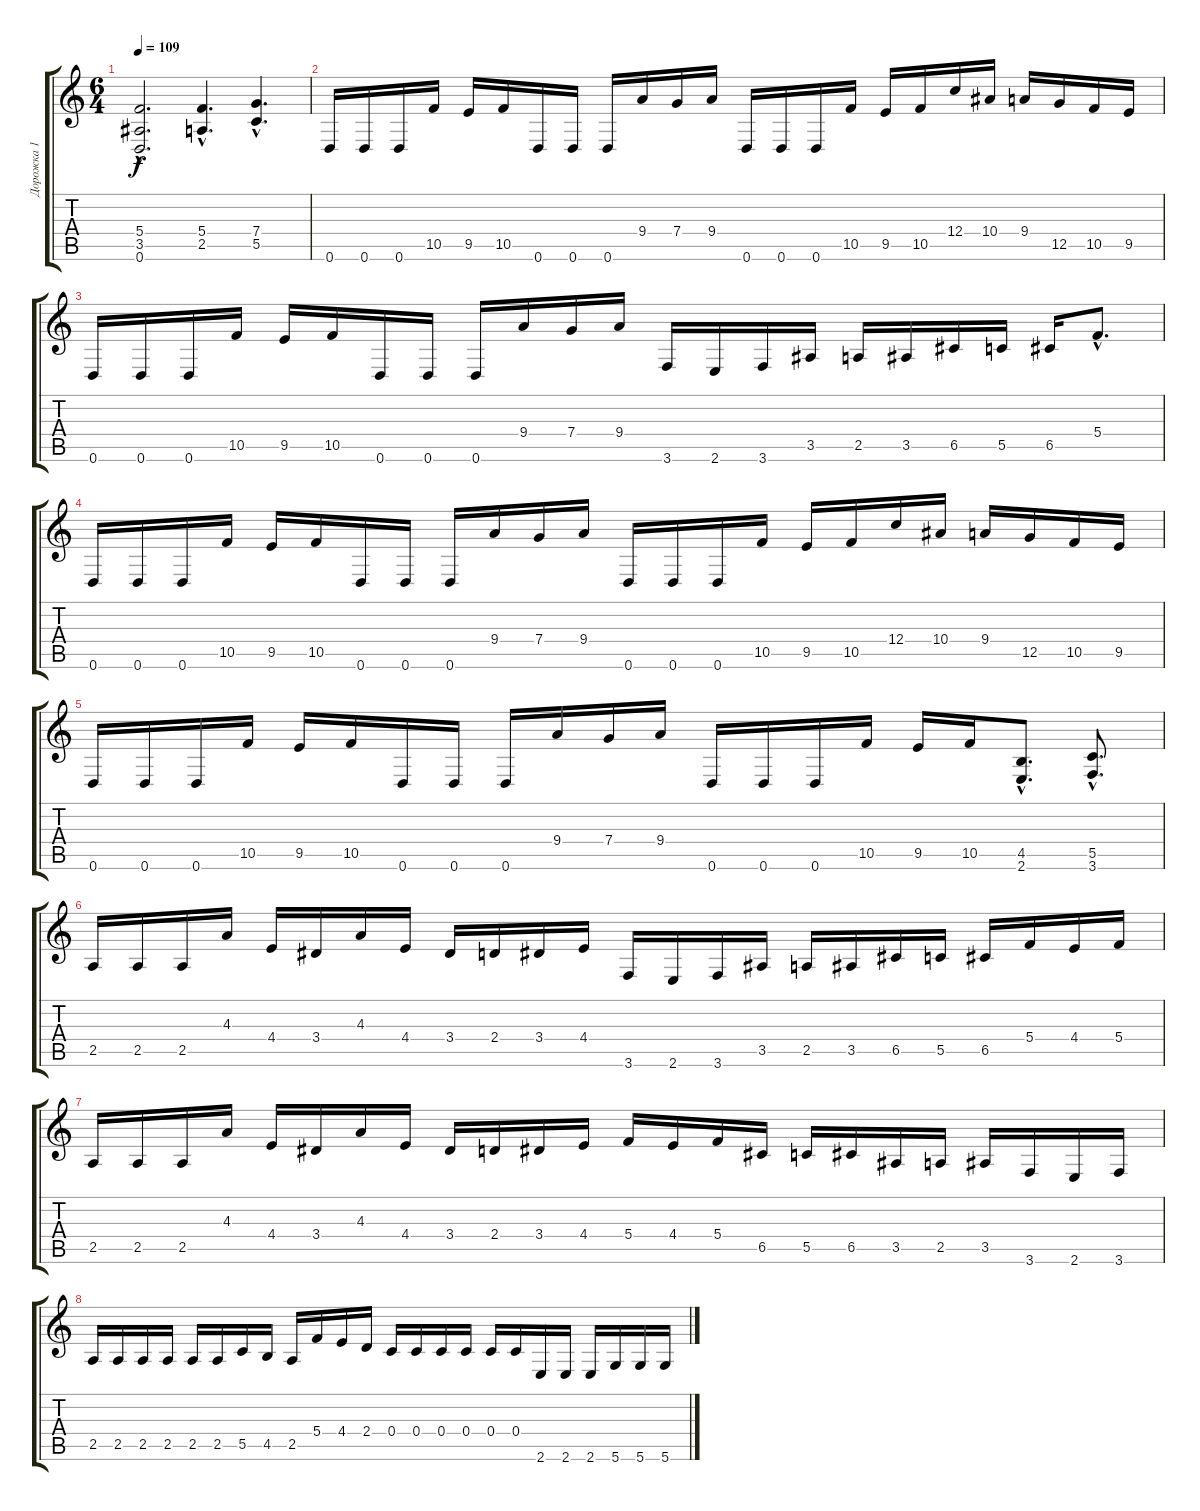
\track ("Дорожка 1" "Дорожка 1") {instrument distortionguitar}
\staff {score tabs}
\tuning (D4 A3 F3 C3 G2 D2) {hide}
\ts (6 4)
\tempo 109
\clef g2
\ks c
(5.4{hac} 3.5{hac} 0.6{hac}).2{d dy f} (5.4{hac} 2.5{hac}).4{d} (7.4{hac} 5.5{hac}).4{d} |
0.6.16 0.6.16 0.6.16 10.5.16 9.5.16 10.5.16 0.6.16 0.6.16 0.6.16 9.4.16 7.4.16 9.4.16 0.6.16 0.6.16 0.6.16 10.5.16 9.5.16 10.5.16 12.4.16 10.4.16 9.4.16 12.5.16 10.5.16 9.5.16 |
0.6.16 0.6.16 0.6.16 10.5.16 9.5.16 10.5.16 0.6.16 0.6.16 0.6.16 9.4.16 7.4.16 9.4.16 3.6.16 2.6.16 3.6.16 3.5.16 2.5.16 3.5.16 6.5.16 5.5.16 6.5.16 5.4{hac}.8{d} |
0.6.16 0.6.16 0.6.16 10.5.16 9.5.16 10.5.16 0.6.16 0.6.16 0.6.16 9.4.16 7.4.16 9.4.16 0.6.16 0.6.16 0.6.16 10.5.16 9.5.16 10.5.16 12.4.16 10.4.16 9.4.16 12.5.16 10.5.16 9.5.16 |
0.6.16 0.6.16 0.6.16 10.5.16 9.5.16 10.5.16 0.6.16 0.6.16 0.6.16 9.4.16 7.4.16 9.4.16 0.6.16 0.6.16 0.6.16 10.5.16 9.5.16 10.5.16 (4.5{hac} 2.6{hac}).8{d} (5.5{hac} 3.6{hac}).8{d} |
2.5.16 2.5.16 2.5.16 4.3.16 4.4.16 3.4.16 4.3.16 4.4.16 3.4.16 2.4.16 3.4.16 4.4.16 3.6.16 2.6.16 3.6.16 3.5.16 2.5.16 3.5.16 6.5.16 5.5.16 6.5.16 5.4.16 4.4.16 5.4.16 |
2.5.16 2.5.16 2.5.16 4.3.16 4.4.16 3.4.16 4.3.16 4.4.16 3.4.16 2.4.16 3.4.16 4.4.16 5.4.16 4.4.16 5.4.16 6.5.16 5.5.16 6.5.16 3.5.16 2.5.16 3.5.16 3.6.16 2.6.16 3.6.16 |
2.5.16 2.5.16 2.5.16 2.5.16 2.5.16 2.5.16 5.5.16 4.5.16 2.5.16 5.4.16 4.4.16 2.4.16 0.4.16 0.4.16 0.4.16 0.4.16 0.4.16 0.4.16 2.6.16 2.6.16 2.6.16 5.6.16 5.6.16 5.6.16
